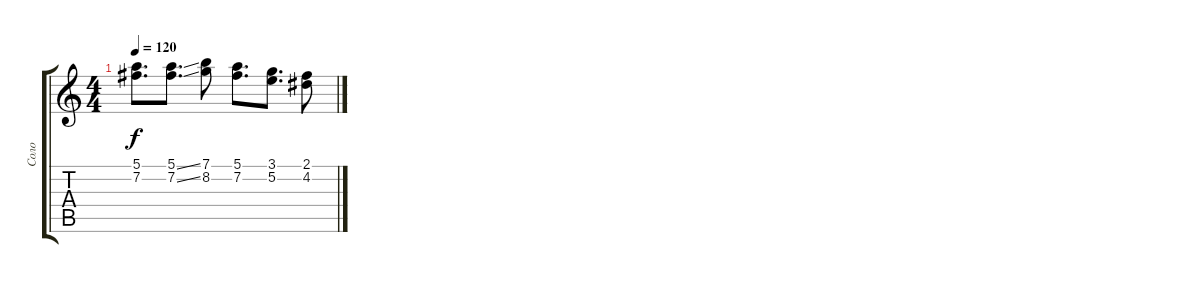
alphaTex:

\track ("Соло" "Соло") {instrument acousticguitarsteel}
\staff {score tabs}
\tuning (E4 B3 G3 D3 A2 E2) {hide}
\ts (4 4)
\tempo 120
\clef g2
\ks c
(5.1 7.2).8{d dy f} (5.1{ss} 7.2{ss}).8{d} (7.1 8.2).8 (5.1 7.2).8{d} (3.1 5.2).8{d} (2.1 4.2).8
